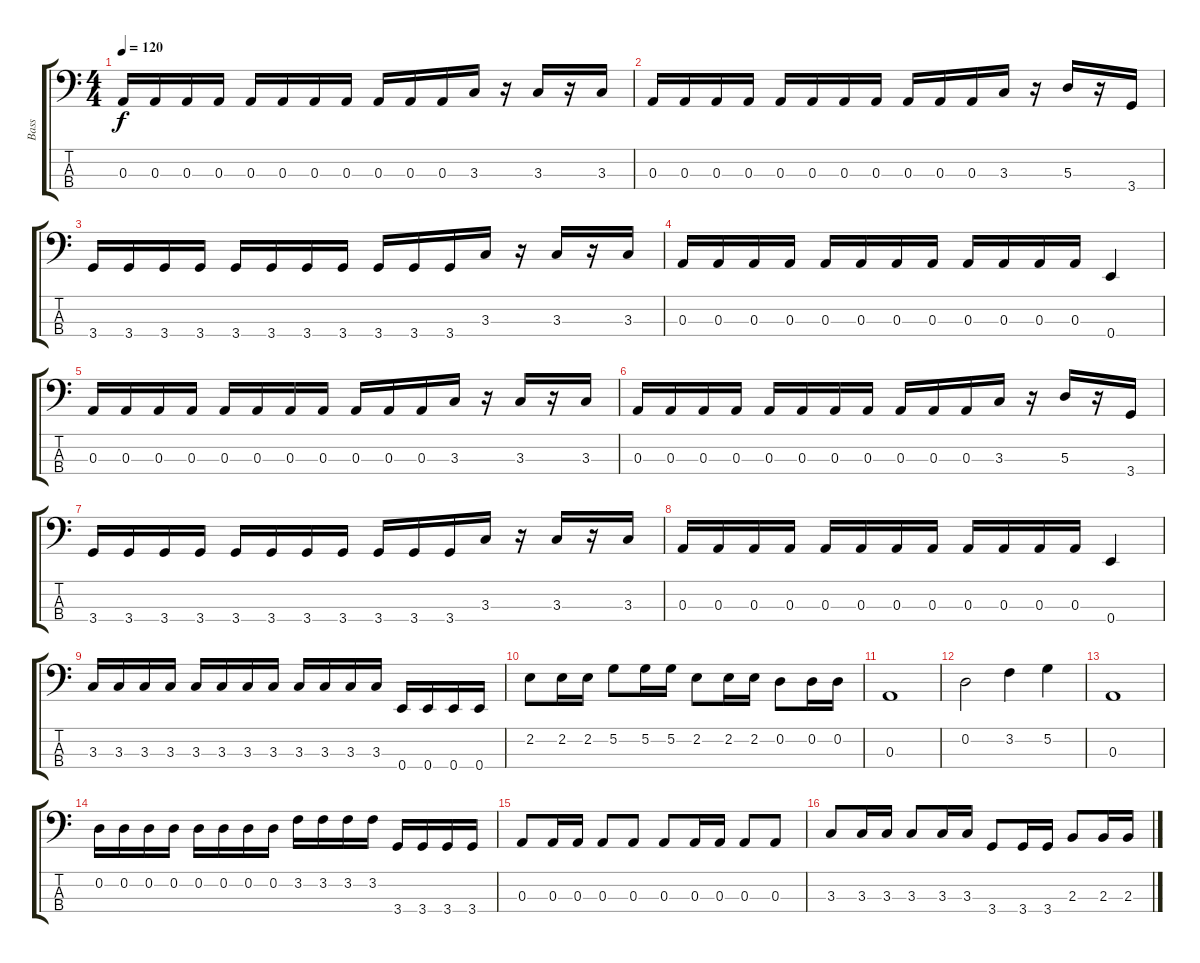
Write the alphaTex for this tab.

\track ("Bass" "Bass") {instrument electricbassfinger}
\staff {score tabs}
\tuning (G2 D2 A1 E1) {hide}
\ts (4 4)
\tempo 120
\clef f4
\ks c
0.3.16{dy f instrument electricbassfinger} 0.3.16 0.3.16 0.3.16 0.3.16 0.3.16 0.3.16 0.3.16 0.3.16 0.3.16 0.3.16 3.3.16 r.16 3.3.16 r.16 3.3.16 |
0.3.16 0.3.16 0.3.16 0.3.16 0.3.16 0.3.16 0.3.16 0.3.16 0.3.16 0.3.16 0.3.16 3.3.16 r.16 5.3.16 r.16 3.4.16 |
3.4.16 3.4.16 3.4.16 3.4.16 3.4.16 3.4.16 3.4.16 3.4.16 3.4.16 3.4.16 3.4.16 3.3.16 r.16 3.3.16 r.16 3.3.16 |
0.3.16 0.3.16 0.3.16 0.3.16 0.3.16 0.3.16 0.3.16 0.3.16 0.3.16 0.3.16 0.3.16 0.3.16 0.4.4 |
0.3.16 0.3.16 0.3.16 0.3.16 0.3.16 0.3.16 0.3.16 0.3.16 0.3.16 0.3.16 0.3.16 3.3.16 r.16 3.3.16 r.16 3.3.16 |
0.3.16 0.3.16 0.3.16 0.3.16 0.3.16 0.3.16 0.3.16 0.3.16 0.3.16 0.3.16 0.3.16 3.3.16 r.16 5.3.16 r.16 3.4.16 |
3.4.16 3.4.16 3.4.16 3.4.16 3.4.16 3.4.16 3.4.16 3.4.16 3.4.16 3.4.16 3.4.16 3.3.16 r.16 3.3.16 r.16 3.3.16 |
0.3.16 0.3.16 0.3.16 0.3.16 0.3.16 0.3.16 0.3.16 0.3.16 0.3.16 0.3.16 0.3.16 0.3.16 0.4.4 |
3.3.16 3.3.16 3.3.16 3.3.16 3.3.16 3.3.16 3.3.16 3.3.16 3.3.16 3.3.16 3.3.16 3.3.16 0.4.16 0.4.16 0.4.16 0.4.16 |
2.2.8 2.2.16 2.2.16 5.2.8 5.2.16 5.2.16 2.2.8 2.2.16 2.2.16 0.2.8 0.2.16 0.2.16 |
0.3.1 |
0.2.2 3.2.4 5.2.4 |
0.3.1 |
0.2.16 0.2.16 0.2.16 0.2.16 0.2.16 0.2.16 0.2.16 0.2.16 3.2.16 3.2.16 3.2.16 3.2.16 3.4.16 3.4.16 3.4.16 3.4.16 |
0.3.8 0.3.16 0.3.16 0.3.8 0.3.8 0.3.8 0.3.16 0.3.16 0.3.8 0.3.8 |
3.3.8 3.3.16 3.3.16 3.3.8 3.3.16 3.3.16 3.4.8 3.4.16 3.4.16 2.3.8 2.3.16 2.3.16
